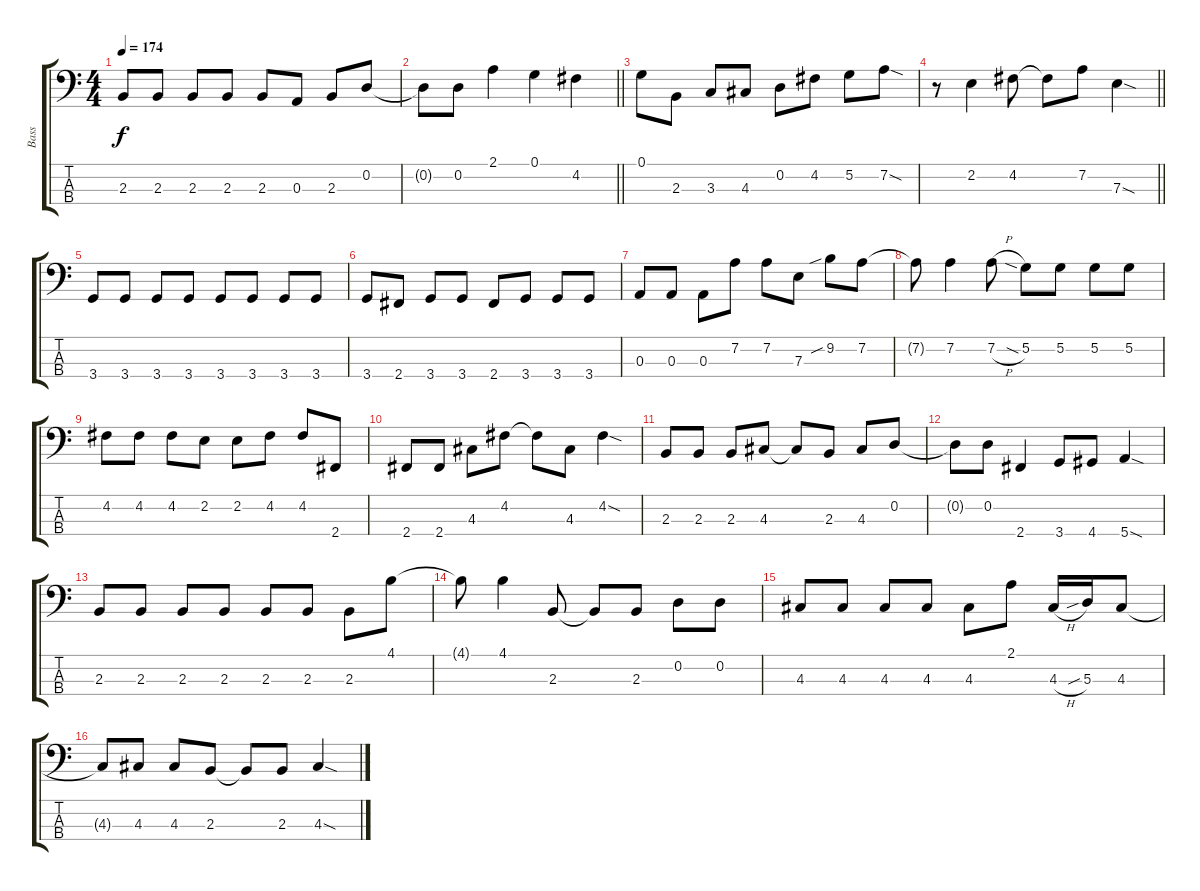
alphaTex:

\track ("Bass" "Bass") {instrument electricbassfinger}
\staff {score tabs}
\tuning (G2 D2 A1 E1) {hide}
\ts (4 4)
\tempo 174
\clef f4
\ks c
2.3.8{dy f} 2.3.8 2.3.8 2.3.8 2.3.8 0.3.8 2.3.8 0.2.8 |
\barLineRight lightlight
0.2{t}.8 0.2.8 2.1.4 0.1.4 4.2.4 |
0.1.8 2.3.8 3.3.8 4.3.8 0.2.8 4.2.8 5.2.8 7.2{sod}.8 |
\barLineRight lightlight
r.8 2.2.4 4.2.8 4.2{t}.8 7.2.8 7.3{sod}.4 |
3.4.8 3.4.8 3.4.8 3.4.8 3.4.8 3.4.8 3.4.8 3.4.8 |
3.4.8 2.4.8 3.4.8 3.4.8 2.4.8 3.4.8 3.4.8 3.4.8 |
0.3.8 0.3.8 0.3.8 7.2.8 7.2.8 7.3.8 9.2{sib}.8 7.2.8 |
7.2{t}.8 7.2.4 7.2{h}.8 5.2{sia}.8 5.2.8 5.2.8 5.2.8 |
4.2.8 4.2.8 4.2.8 2.2.8 2.2.8 4.2.8 4.2.8 2.4.8 |
2.4.8 2.4.8 4.3.8 4.2.8 4.2{t}.8 4.3.8 4.2{sod}.4 |
2.3.8 2.3.8 2.3.8 4.3.8 4.3{t}.8 2.3.8 4.3.8 0.2.8 |
0.2{t}.8 0.2.8 2.4.4 3.4.8 4.4.8 5.4{sod}.4 |
2.3.8 2.3.8 2.3.8 2.3.8 2.3.8 2.3.8 2.3.8 4.1.8 |
4.1{t}.8 4.1.4 2.3.8 2.3{t}.8 2.3.8 0.2.8 0.2.8 |
4.3.8 4.3.8 4.3.8 4.3.8 4.3.8 2.1.8 4.3{h}.16 5.3{sib}.16 4.3.8 |
4.3{t}.8 4.3.8 4.3.8 2.3.8 2.3{t}.8 2.3.8 4.3{sod}.4
